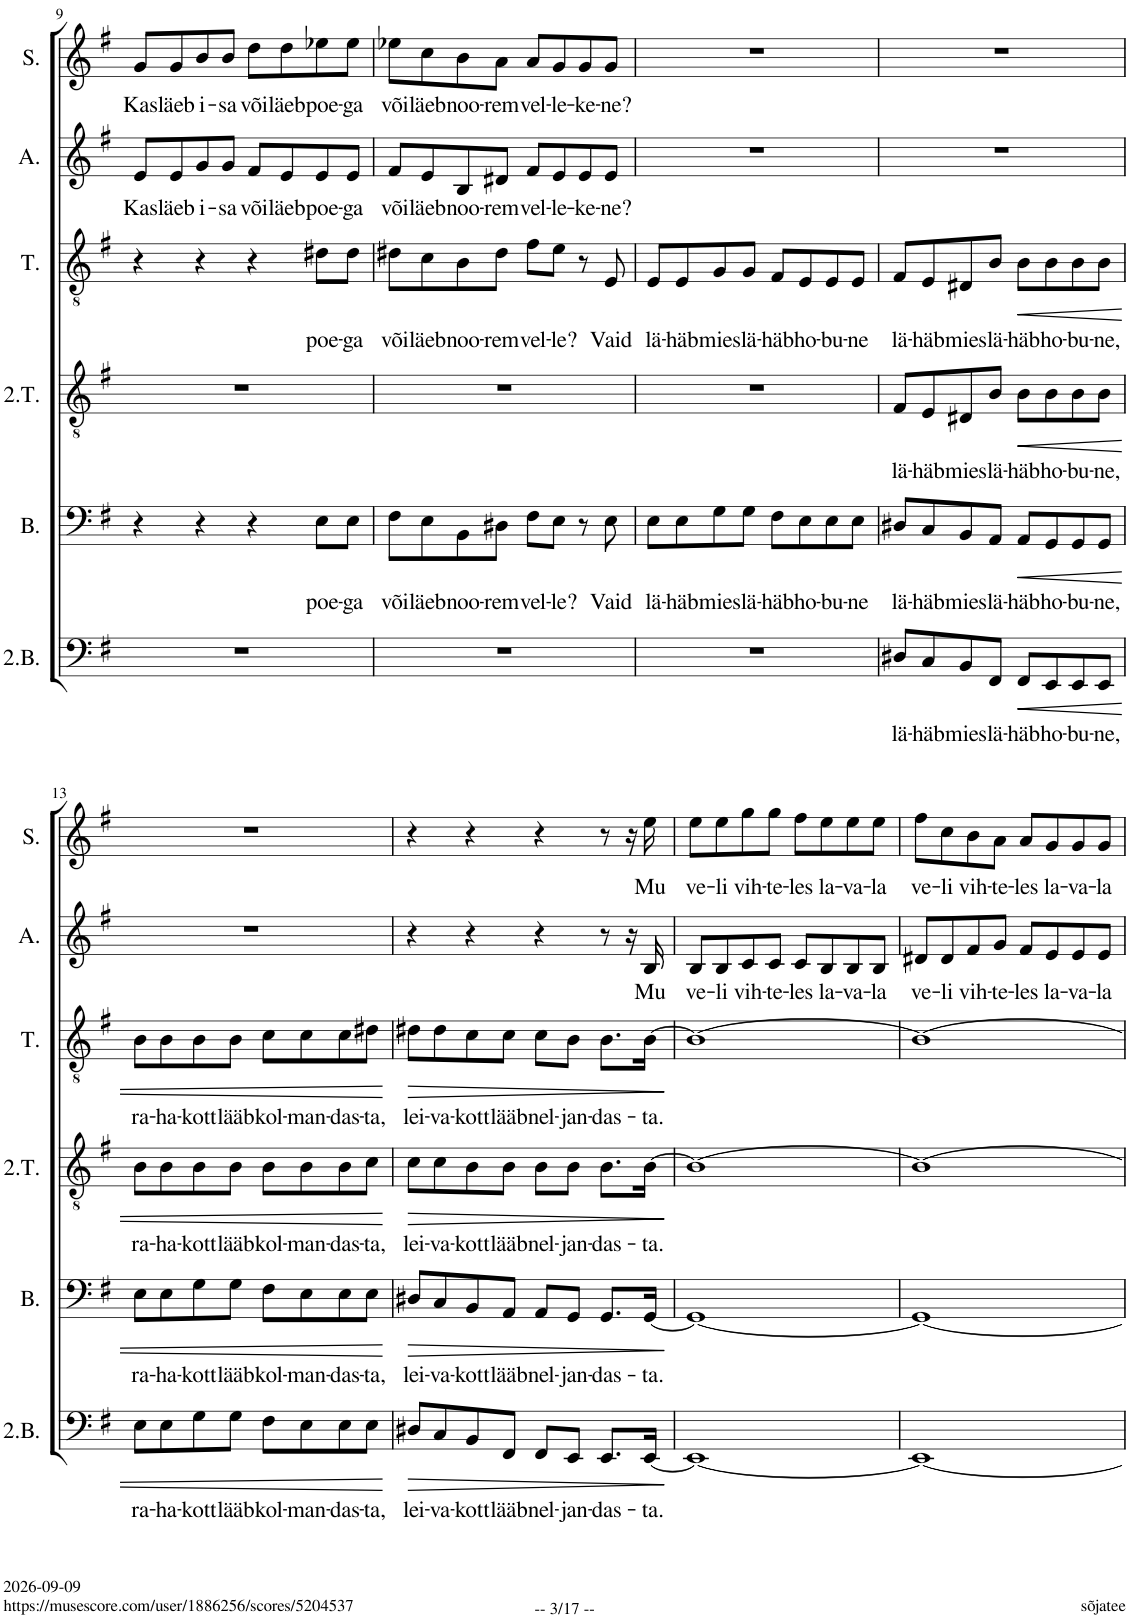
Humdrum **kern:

**kern	**text	**dynam	**kern	**text	**dynam	**kern	**text	**dynam	**kern	**text	**dynam	**kern	**text	**kern	**text
*part6	*part6	*part6	*part5	*part5	*part5	*part4	*part4	*part4	*part3	*part3	*part3	*part2	*part2	*part1	*part1
*staff6	*staff6	*staff6	*staff5	*staff5	*staff5	*staff4	*staff4	*staff4	*staff3	*staff3	*staff3	*staff2	*staff2	*staff1	*staff1
*I"Bass	*	*	*I"Bass	*	*	*I"Tenor	*	*	*I"Tenor	*	*	*I"Alto	*	*I"Soprano	*
*I'2.B.	*	*	*I'B.	*	*	*I'2.T.	*	*	*I'T.	*	*	*I'A.	*	*I'S.	*
!!LO:PB:g=z
*clefF4	*	*	*clefF4	*	*	*clefGv2	*	*	*clefGv2	*	*	*clefG2	*	*clefG2	*
*	*	*	*	*	*	*	*	*	*	*	*	*Trd1c2	*	*	*
*k[f#]	*	*	*k[f#]	*	*	*k[f#]	*	*	*k[f#]	*	*	*k[f#]	*	*k[f#]	*
*M4/4	*	*	*M4/4	*	*	*M4/4	*	*	*M4/4	*	*	*M4/4	*	*M4/4	*
=9	=9	=9	=9	=9	=9	=9	=9	=9	=9	=9	=9	=9	=9	=9	=9
!	!	!	!	!	!	!	!	!	!	!	!	!	!LO:LY:b	!	!LO:LY:b
1r	.	.	4r	.	.	1r	.	.	4r	.	.	8e/L	Kas	8g/L	Kas
!	!	!	!	!	!	!	!	!	!	!	!	!	!LO:LY:b	!	!LO:LY:b
.	.	.	.	.	.	.	.	.	.	.	.	8e/	läeb	8g/	läeb
!	!	!	!	!	!	!	!	!	!	!	!	!	!LO:LY:b	!	!LO:LY:b
.	.	.	4r	.	.	.	.	.	4r	.	.	8g/	i-	8b/	i-
!	!	!	!	!	!	!	!	!	!	!	!	!	!LO:LY:b	!	!LO:LY:b
.	.	.	.	.	.	.	.	.	.	.	.	8g/J	-sa	8b/J	-sa
!	!	!	!	!	!	!	!	!	!	!	!	!	!LO:LY:b	!	!LO:LY:b
.	.	.	4r	.	.	.	.	.	4r	.	.	8f#/L	või	8dd\L	või
!	!	!	!	!	!	!	!	!	!	!	!	!	!LO:LY:b	!	!LO:LY:b
.	.	.	.	.	.	.	.	.	.	.	.	8e/	läeb	8dd\	läeb
!	!	!	!	!LO:LY:b	!	!	!	!	!	!LO:LY:b	!	!	!LO:LY:b	!	!LO:LY:b
.	.	.	8E\L	poe-	.	.	.	.	8d#X\L	poe-	.	8e/	poe-	8ee-X\	poe-
!	!	!	!	!LO:LY:b	!	!	!	!	!	!LO:LY:b	!	!	!LO:LY:b	!	!LO:LY:b
.	.	.	8E\J	-ga	.	.	.	.	8d#\J	-ga	.	8e/J	-ga	8ee-\J	-ga
=10	=10	=10	=10	=10	=10	=10	=10	=10	=10	=10	=10	=10	=10	=10	=10
!	!	!	!	!LO:LY:b	!	!	!	!	!	!LO:LY:b	!	!	!LO:LY:b	!	!LO:LY:b
1r	.	.	8F#\L	või	.	1r	.	.	8d#X\L	või	.	8f#/L	või	8ee-X\L	või
!	!	!	!	!LO:LY:b	!	!	!	!	!	!LO:LY:b	!	!	!LO:LY:b	!	!LO:LY:b
.	.	.	8E\	läeb	.	.	.	.	8c\	läeb	.	8e/	läeb	8cc\	läeb
!	!	!	!	!LO:LY:b	!	!	!	!	!	!LO:LY:b	!	!	!LO:LY:b	!	!LO:LY:b
.	.	.	8BB\	noo-	.	.	.	.	8B\	noo-	.	8B/	noo-	8b\	noo-
!	!	!	!	!LO:LY:b	!	!	!	!	!	!LO:LY:b	!	!	!LO:LY:b	!	!LO:LY:b
.	.	.	8D#X\J	-rem	.	.	.	.	8d#\J	-rem	.	8d#X/J	-rem	8a\J	-rem
!	!	!	!	!LO:LY:b	!	!	!	!	!	!LO:LY:b	!	!	!LO:LY:b	!	!LO:LY:b
.	.	.	8F#\L	vel-	.	.	.	.	8f#\L	vel-	.	8f#/L	vel-	8a/L	vel-
!	!	!	!	!LO:LY:b	!	!	!	!	!	!LO:LY:b	!	!	!LO:LY:b	!	!LO:LY:b
.	.	.	8E\J	-le?	.	.	.	.	8e\J	-le?	.	8e/	-le-	8g/	-le-
!	!	!	!	!	!	!	!	!	!	!	!	!	!LO:LY:b	!	!LO:LY:b
.	.	.	8r	.	.	.	.	.	8r	.	.	8e/	-ke-	8g/	-ke-
!	!	!	!	!LO:LY:b	!	!	!	!	!	!LO:LY:b	!	!	!LO:LY:b	!	!LO:LY:b
.	.	.	8E\	Vaid	.	.	.	.	8E/	Vaid	.	8e/J	-ne?	8g/J	-ne?
=11	=11	=11	=11	=11	=11	=11	=11	=11	=11	=11	=11	=11	=11	=11	=11
!	!	!	!	!LO:LY:b	!	!	!	!	!	!LO:LY:b	!	!	!	!	!
1r	.	.	8E\L	lä-	.	1r	.	.	8E/L	lä-	.	1r	.	1r	.
!	!	!	!	!LO:LY:b	!	!	!	!	!	!LO:LY:b	!	!	!	!	!
.	.	.	8E\	-häb	.	.	.	.	8E/	-häb	.	.	.	.	.
!	!	!	!	!LO:LY:b	!	!	!	!	!	!LO:LY:b	!	!	!	!	!
.	.	.	8G\	mies	.	.	.	.	8G/	mies	.	.	.	.	.
!	!	!	!	!LO:LY:b	!	!	!	!	!	!LO:LY:b	!	!	!	!	!
.	.	.	8G\J	lä-	.	.	.	.	8G/J	lä-	.	.	.	.	.
!	!	!	!	!LO:LY:b	!	!	!	!	!	!LO:LY:b	!	!	!	!	!
.	.	.	8F#\L	-häb	.	.	.	.	8F#/L	-häb	.	.	.	.	.
!	!	!	!	!LO:LY:b	!	!	!	!	!	!LO:LY:b	!	!	!	!	!
.	.	.	8E\	ho-	.	.	.	.	8E/	ho-	.	.	.	.	.
!	!	!	!	!LO:LY:b	!	!	!	!	!	!LO:LY:b	!	!	!	!	!
.	.	.	8E\	-bu-	.	.	.	.	8E/	-bu-	.	.	.	.	.
!	!	!	!	!LO:LY:b	!	!	!	!	!	!LO:LY:b	!	!	!	!	!
.	.	.	8E\J	-ne	.	.	.	.	8E/J	-ne	.	.	.	.	.
=12	=12	=12	=12	=12	=12	=12	=12	=12	=12	=12	=12	=12	=12	=12	=12
!	!LO:LY:b	!	!	!LO:LY:b	!	!	!LO:LY:b	!	!	!LO:LY:b	!	!	!	!	!
8D#X/L	lä-	.	8D#X/L	lä-	.	8F#/L	lä-	.	8F#/L	lä-	.	1r	.	1r	.
!	!LO:LY:b	!	!	!LO:LY:b	!	!	!LO:LY:b	!	!	!LO:LY:b	!	!	!	!	!
8C/	-häb	.	8C/	-häb	.	8E/	-häb	.	8E/	-häb	.	.	.	.	.
!	!LO:LY:b	!	!	!LO:LY:b	!	!	!LO:LY:b	!	!	!LO:LY:b	!	!	!	!	!
8BB/	mies	.	8BB/	mies	.	8D#X/	mies	.	8D#X/	mies	.	.	.	.	.
!	!LO:LY:b	!	!	!LO:LY:b	!	!	!LO:LY:b	!	!	!LO:LY:b	!	!	!	!	!
8FF#/J	lä-	.	8AA/J	lä-	.	8B/J	lä-	.	8B/J	lä-	.	.	.	.	.
!	!LO:LY:b	!LO:HP:b	!	!LO:LY:b	!LO:HP:b	!	!LO:LY:b	!LO:HP:b	!	!LO:LY:b	!LO:HP:b	!	!	!	!
8FF#/L	-häb	<	8AA/L	-häb	<	8B\L	-häb	<	8B\L	-häb	<	.	.	.	.
!	!LO:LY:b	!	!	!LO:LY:b	!	!	!LO:LY:b	!	!	!LO:LY:b	!	!	!	!	!
8EE/	ho-	.	8GG/	ho-	.	8B\	ho-	.	8B\	ho-	.	.	.	.	.
!	!LO:LY:b	!	!	!LO:LY:b	!	!	!LO:LY:b	!	!	!LO:LY:b	!	!	!	!	!
8EE/	-bu-	.	8GG/	-bu-	.	8B\	-bu-	.	8B\	-bu-	.	.	.	.	.
!	!LO:LY:b	!	!	!LO:LY:b	!	!	!LO:LY:b	!	!	!LO:LY:b	!	!	!	!	!
8EE/J	-ne,	.	8GG/J	-ne,	.	8B\J	-ne,	.	8B\J	-ne,	.	.	.	.	.
!!LO:LB:g=z
=13	=13	=13	=13	=13	=13	=13	=13	=13	=13	=13	=13	=13	=13	=13	=13
!	!LO:LY:b	!	!	!LO:LY:b	!	!	!LO:LY:b	!	!	!LO:LY:b	!	!	!	!	!
8E\L	ra-	.	8E\L	ra-	.	8B\L	ra-	.	8B\L	ra-	.	1r	.	1r	.
!	!LO:LY:b	!	!	!LO:LY:b	!	!	!LO:LY:b	!	!	!LO:LY:b	!	!	!	!	!
8E\	-ha-	.	8E\	-ha-	.	8B\	-ha-	.	8B\	-ha-	.	.	.	.	.
!	!LO:LY:b	!	!	!LO:LY:b	!	!	!LO:LY:b	!	!	!LO:LY:b	!	!	!	!	!
8G\	-kott	.	8G\	-kott	.	8B\	-kott	.	8B\	-kott	.	.	.	.	.
!	!LO:LY:b	!	!	!LO:LY:b	!	!	!LO:LY:b	!	!	!LO:LY:b	!	!	!	!	!
8G\J	lääb	.	8G\J	lääb	.	8B\J	lääb	.	8B\J	lääb	.	.	.	.	.
!	!LO:LY:b	!	!	!LO:LY:b	!	!	!LO:LY:b	!	!	!LO:LY:b	!	!	!	!	!
8F#\L	kol-	.	8F#\L	kol-	.	8B\L	kol-	.	8c\L	kol-	.	.	.	.	.
!	!LO:LY:b	!	!	!LO:LY:b	!	!	!LO:LY:b	!	!	!LO:LY:b	!	!	!	!	!
8E\	-man-	.	8E\	-man-	.	8B\	-man-	.	8c\	-man-	.	.	.	.	.
!	!LO:LY:b	!	!	!LO:LY:b	!	!	!LO:LY:b	!	!	!LO:LY:b	!	!	!	!	!
8E\	-das-	.	8E\	-das-	.	8B\	-das-	.	8c\	-das-	.	.	.	.	.
!	!LO:LY:b	!	!	!LO:LY:b	!	!	!LO:LY:b	!	!	!LO:LY:b	!	!	!	!	!
8E\J	-ta,	.	8E\J	-ta,	.	8c\J	-ta,	.	8d#X\J	-ta,	.	.	.	.	.
.	.	[	.	.	[	.	.	[	.	.	[	.	.	.	.
=14	=14	=14	=14	=14	=14	=14	=14	=14	=14	=14	=14	=14	=14	=14	=14
!	!LO:LY:b	!LO:HP:b	!	!LO:LY:b	!LO:HP:b	!	!LO:LY:b	!LO:HP:b	!	!LO:LY:b	!LO:HP:b	!	!	!	!
8D#X/L	lei-	>	8D#X/L	lei-	>	8c\L	lei-	>	8d#X\L	lei-	>	4r	.	4r	.
!	!LO:LY:b	!	!	!LO:LY:b	!	!	!LO:LY:b	!	!	!LO:LY:b	!	!	!	!	!
8C/	-va-	.	8C/	-va-	.	8c\	-va-	.	8d#\	-va-	.	.	.	.	.
!	!LO:LY:b	!	!	!LO:LY:b	!	!	!LO:LY:b	!	!	!LO:LY:b	!	!	!	!	!
8BB/	-kott	.	8BB/	-kott	.	8B\	-kott	.	8c\	-kott	.	4r	.	4r	.
!	!LO:LY:b	!	!	!LO:LY:b	!	!	!LO:LY:b	!	!	!LO:LY:b	!	!	!	!	!
8FF#/J	lääb	.	8AA/J	lääb	.	8B\J	lääb	.	8c\J	lääb	.	.	.	.	.
!	!LO:LY:b	!	!	!LO:LY:b	!	!	!LO:LY:b	!	!	!LO:LY:b	!	!	!	!	!
8FF#/L	nel-	.	8AA/L	nel-	.	8B\L	nel-	.	8c\L	nel-	.	4r	.	4r	.
!	!LO:LY:b	!	!	!LO:LY:b	!	!	!LO:LY:b	!	!	!LO:LY:b	!	!	!	!	!
8EE/J	-jan-	.	8GG/J	-jan-	.	8B\J	-jan-	.	8B\J	-jan-	.	.	.	.	.
!	!LO:LY:b	!	!	!LO:LY:b	!	!	!LO:LY:b	!	!	!LO:LY:b	!	!	!	!	!
8.EE/L	-das-	.	8.GG/L	-das-	.	8.B\L	-das-	.	8.B\L	-das-	.	8r	.	8r	.
.	.	.	.	.	.	.	.	.	.	.	.	16r	.	16r	.
!	!LO:LY:b	!	!	!LO:LY:b	!	!	!LO:LY:b	!	!	!LO:LY:b	!	!	!LO:LY:b	!	!LO:LY:b
[16EE/Jk	-ta.	.	[16GG/Jk	-ta.	.	[16B\Jk	-ta.	.	[16B\Jk	-ta.	.	16B/	Mu	16ee\	Mu
.	.	]	.	.	]	.	.	]	.	.	]	.	.	.	.
=15	=15	=15	=15	=15	=15	=15	=15	=15	=15	=15	=15	=15	=15	=15	=15
!	!	!	!	!	!	!	!	!	!	!	!	!	!LO:LY:b	!	!LO:LY:b
1EE_	.	.	1GG_	.	.	1B_	.	.	1B_	.	.	8B/L	ve-	8ee\L	ve-
!	!	!	!	!	!	!	!	!	!	!	!	!	!LO:LY:b	!	!LO:LY:b
.	.	.	.	.	.	.	.	.	.	.	.	8B/	-li	8ee\	-li
!	!	!	!	!	!	!	!	!	!	!	!	!	!LO:LY:b	!	!LO:LY:b
.	.	.	.	.	.	.	.	.	.	.	.	8c/	vih-	8gg\	vih-
!	!	!	!	!	!	!	!	!	!	!	!	!	!LO:LY:b	!	!LO:LY:b
.	.	.	.	.	.	.	.	.	.	.	.	8c/J	-te-	8gg\J	-te-
!	!	!	!	!	!	!	!	!	!	!	!	!	!LO:LY:b	!	!LO:LY:b
.	.	.	.	.	.	.	.	.	.	.	.	8c/L	-les	8ff#\L	-les
!	!	!	!	!	!	!	!	!	!	!	!	!	!LO:LY:b	!	!LO:LY:b
.	.	.	.	.	.	.	.	.	.	.	.	8B/	la-	8ee\	la-
!	!	!	!	!	!	!	!	!	!	!	!	!	!LO:LY:b	!	!LO:LY:b
.	.	.	.	.	.	.	.	.	.	.	.	8B/	-va-	8ee\	-va-
!	!	!	!	!	!	!	!	!	!	!	!	!	!LO:LY:b	!	!LO:LY:b
.	.	.	.	.	.	.	.	.	.	.	.	8B/J	-la	8ee\J	-la
=16	=16	=16	=16	=16	=16	=16	=16	=16	=16	=16	=16	=16	=16	=16	=16
!	!	!	!	!	!	!	!	!	!	!	!	!	!LO:LY:b	!	!LO:LY:b
1EE_	.	.	1GG_	.	.	1B_	.	.	1B_	.	.	8d#X/L	ve-	8ff#\L	ve-
!	!	!	!	!	!	!	!	!	!	!	!	!	!LO:LY:b	!	!LO:LY:b
.	.	.	.	.	.	.	.	.	.	.	.	8d#/	-li	8cc\	-li
!	!	!	!	!	!	!	!	!	!	!	!	!	!LO:LY:b	!	!LO:LY:b
.	.	.	.	.	.	.	.	.	.	.	.	8f#/	vih-	8b\	vih-
!	!	!	!	!	!	!	!	!	!	!	!	!	!LO:LY:b	!	!LO:LY:b
.	.	.	.	.	.	.	.	.	.	.	.	8g/J	-te-	8a\J	-te-
!	!	!	!	!	!	!	!	!	!	!	!	!	!LO:LY:b	!	!LO:LY:b
.	.	.	.	.	.	.	.	.	.	.	.	8f#/L	-les	8a/L	-les
!	!	!	!	!	!	!	!	!	!	!	!	!	!LO:LY:b	!	!LO:LY:b
.	.	.	.	.	.	.	.	.	.	.	.	8e/	la-	8g/	la-
!	!	!	!	!	!	!	!	!	!	!	!	!	!LO:LY:b	!	!LO:LY:b
.	.	.	.	.	.	.	.	.	.	.	.	8e/	-va-	8g/	-va-
!	!	!	!	!	!	!	!	!	!	!	!	!	!LO:LY:b	!	!LO:LY:b
.	.	.	.	.	.	.	.	.	.	.	.	8e/J	-la	8g/J	-la
=	=	=	=	=	=	=	=	=	=	=	=	=	=	=	=
*-	*-	*-	*-	*-	*-	*-	*-	*-	*-	*-	*-	*-	*-	*-	*-
